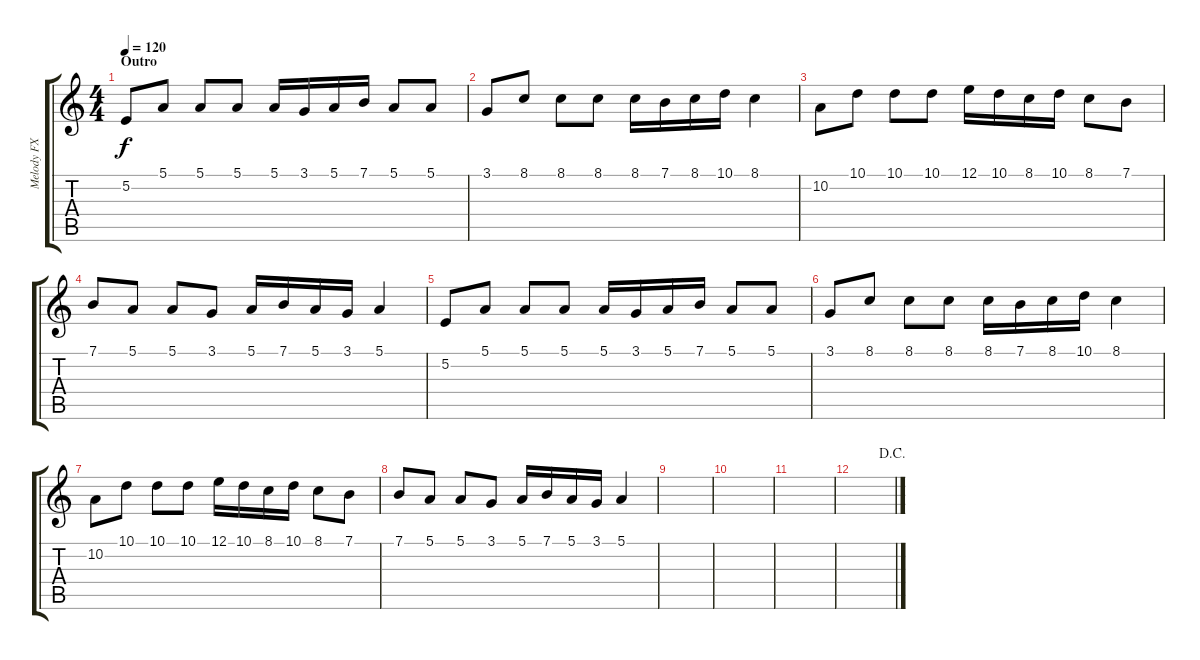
\track ("Melody FX" "Melody FX") {instrument synthstrings1}
\staff {score tabs}
\tuning (E4 B3 G3 D3 A2 E2) {hide}
\ts (4 4)
\section ("" "Outro")
\tempo 120
\clef g2
\ks c
5.2.8{dy f volume 8} 5.1.8 5.1.8 5.1.8 5.1.16 3.1.16 5.1.16 7.1.16 5.1.8 5.1.8 |
3.1.8 8.1.8 8.1.8 8.1.8 8.1.16 7.1.16 8.1.16 10.1.16 8.1.4 |
10.2.8 10.1.8 10.1.8 10.1.8 12.1.16 10.1.16 8.1.16 10.1.16 8.1.8 7.1.8 |
7.1.8 5.1.8 5.1.8 3.1.8 5.1.16 7.1.16 5.1.16 3.1.16 5.1.4 |
5.2.8 5.1.8 5.1.8 5.1.8 5.1.16 3.1.16 5.1.16 7.1.16 5.1.8 5.1.8 |
3.1.8 8.1.8 8.1.8 8.1.8 8.1.16 7.1.16 8.1.16 10.1.16 8.1.4 |
10.2.8 10.1.8 10.1.8 10.1.8 12.1.16 10.1.16 8.1.16 10.1.16 8.1.8 7.1.8 |
7.1.8 5.1.8 5.1.8 3.1.8 5.1.16 7.1.16 5.1.16 3.1.16 5.1.4 |
|
|
|
\jump dacapo
